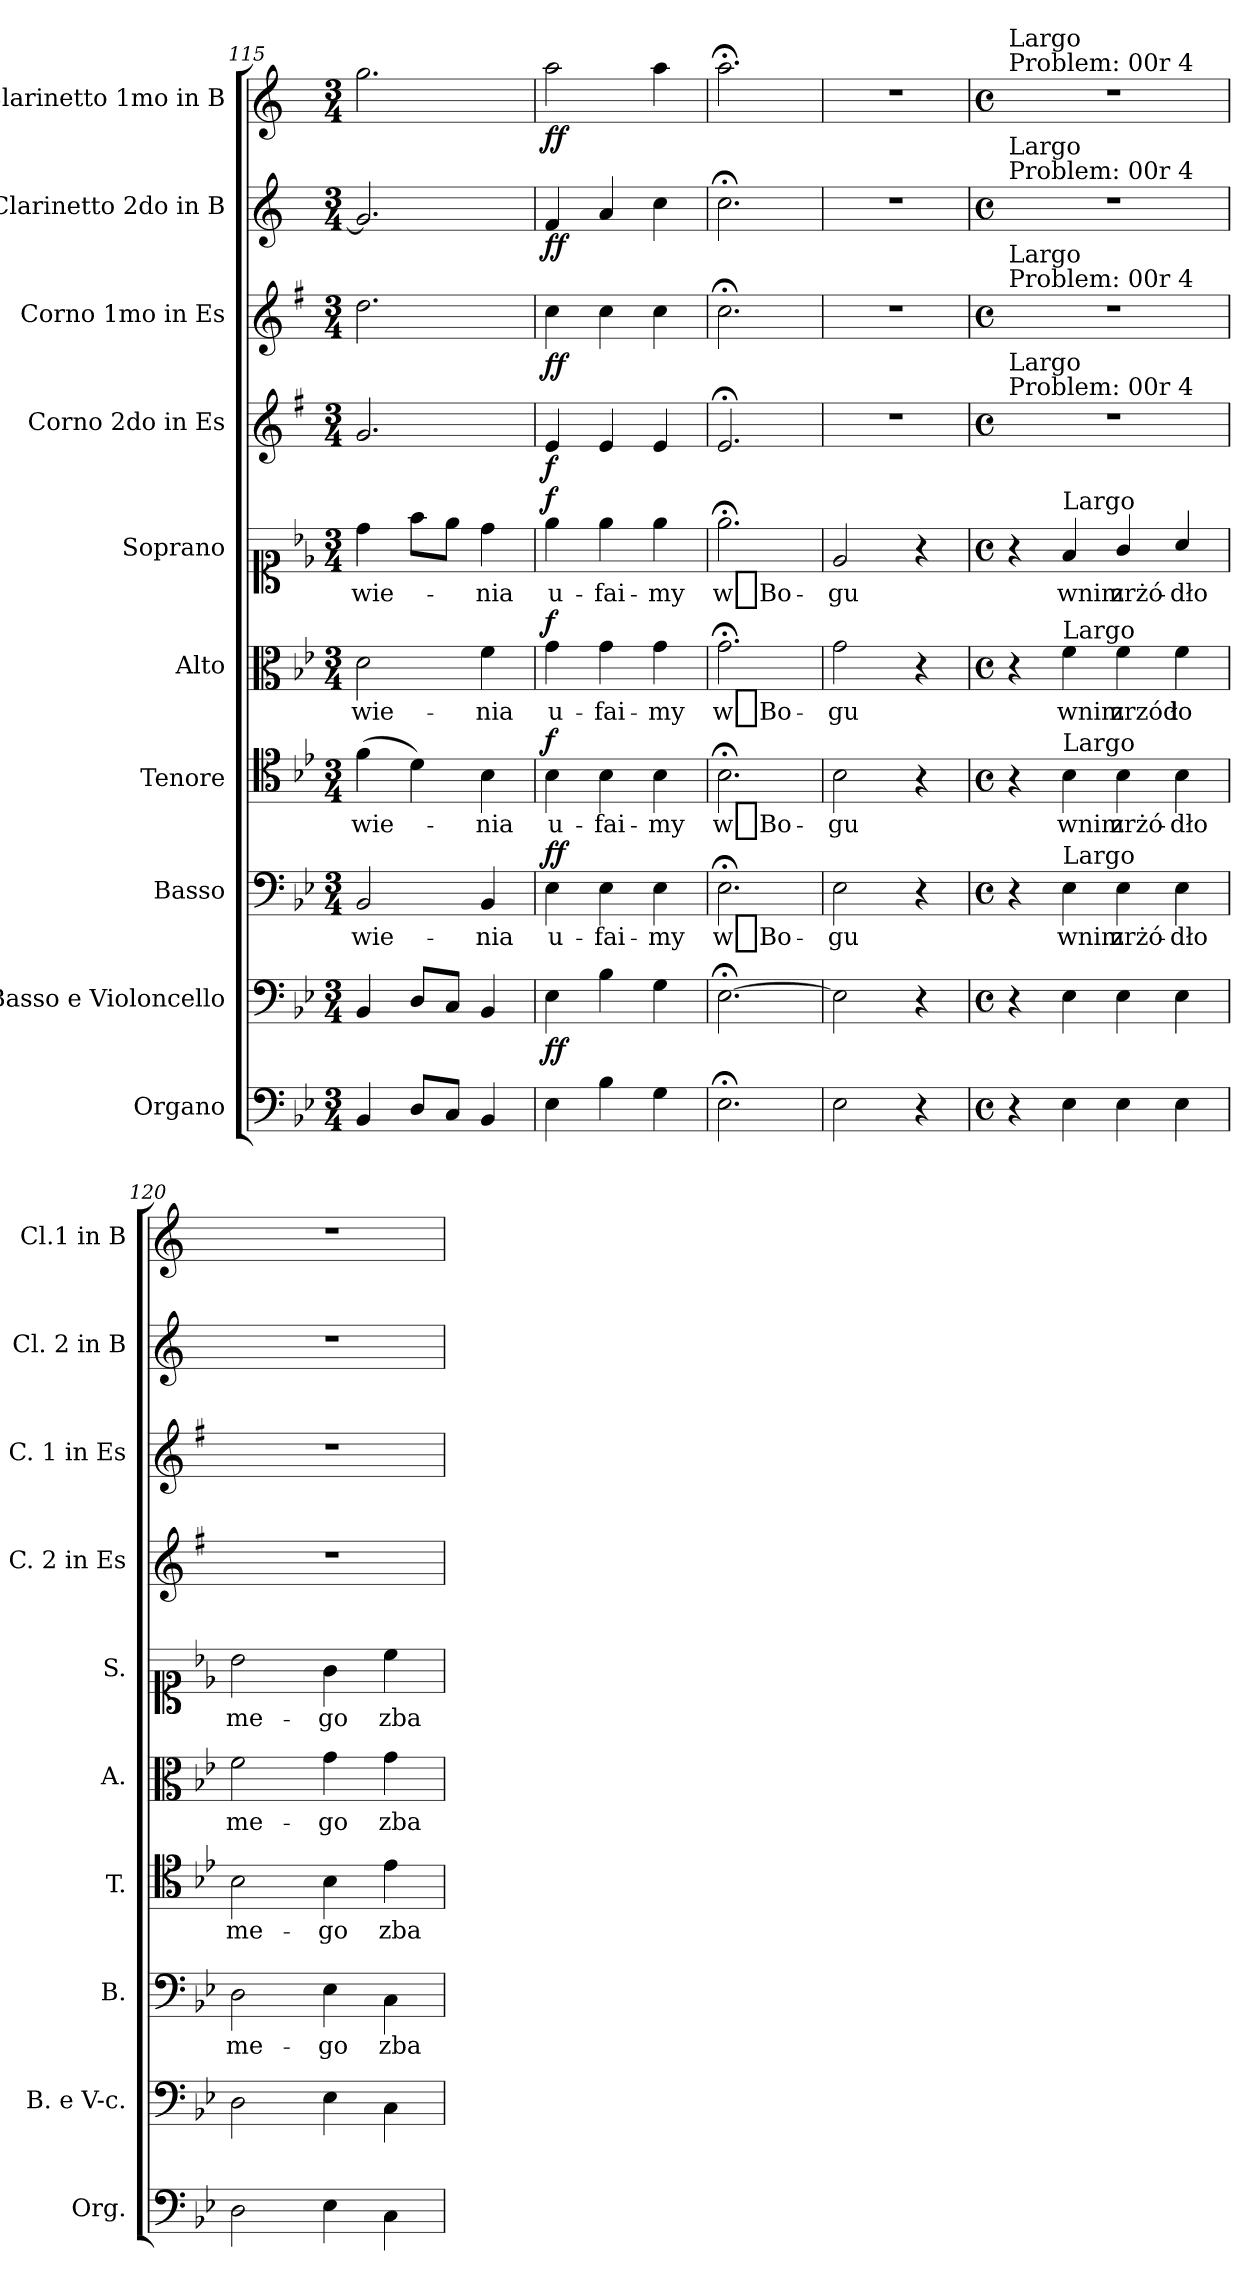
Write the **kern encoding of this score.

**kern	**kern	**dynam	**kern	**text	**dynam	**kern	**text	**dynam	**kern	**text	**dynam	**kern	**text	**dynam	**kern	**dynam	**kern	**dynam	**kern	**dynam	**kern	**dynam
*part10	*part9	*part9	*part8	*part8	*part8	*part7	*part7	*part7	*part6	*part6	*part6	*part5	*part5	*part5	*part4	*part4	*part3	*part3	*part2	*part2	*part1	*part1
*staff10	*staff9	*staff9	*staff8	*staff8	*staff8	*staff7	*staff7	*staff7	*staff6	*staff6	*staff6	*staff5	*staff5	*staff5	*staff4	*staff4	*staff3	*staff3	*staff2	*staff2	*staff1	*staff1
*I"Organo	*I"Basso e Violoncello	*	*I"Basso	*	*	*I"Tenore	*	*	*I"Alto	*	*	*I"Soprano	*	*	*I"Corno 2do in Es	*	*I"Corno 1mo in Es	*	*I"Clarinetto 2do in B	*	*I"Clarinetto 1mo in B	*
*I'Org.	*I'B. e V-c.	*	*I'B.	*	*	*I'T.	*	*	*I'A.	*	*	*I'S.	*	*	*I'C. 2 in Es	*	*I'C. 1 in Es	*	*I'Cl. 2 in B	*	*I'Cl.1 in B	*
*clefF4	*clefF4	*	*clefF4	*	*	*clefC4	*	*	*clefC3	*	*	*clefC1	*	*	*clefG2	*	*clefG2	*	*clefG2	*	*clefG2	*
*	*	*	*	*	*	*	*	*	*	*	*	*	*	*	*ITrd5c9	*	*ITrd5c9	*	*ITrd1c2	*	*ITrd1c2	*
*k[b-e-]	*k[b-e-]	*	*k[b-e-]	*	*	*k[b-e-]	*	*	*k[b-e-]	*	*	*k[b-e-]	*	*	*k[b-e-]	*	*k[b-e-]	*	*k[b-e-]	*	*k[b-e-]	*
*M3/4	*M3/4	*	*M3/4	*	*	*M3/4	*	*	*M3/4	*	*	*M3/4	*	*	*M3/4	*	*M3/4	*	*M3/4	*	*M3/4	*
=115	=115	=115	=115	=115	=115	=115	=115	=115	=115	=115	=115	=115	=115	=115	=115	=115	=115	=115	=115	=115	=115	=115
4BB-/	4BB-/	.	2BB-/	-wie-	.	(>4f\	-wie-	.	2d\	-wie-	.	4dd\	-wie-	.	2.B-/	.	2.f\	.	2.f/]	.	2.ff\	.
8D/L	8D/L	.	.	.	.	4d\)	.	.	.	.	.	8ff\L	.	.	.	.	.	.	.	.	.	.
8C/J	8C/J	.	.	.	.	.	.	.	.	.	.	8ee-\J	.	.	.	.	.	.	.	.	.	.
4BB-/	4BB-/	.	4BB-/	-nia	.	4B-\	-nia	.	4f\	-nia	.	4dd\	-nia	.	.	.	.	.	.	.	.	.
=116	=116	=116	=116	=116	=116	=116	=116	=116	=116	=116	=116	=116	=116	=116	=116	=116	=116	=116	=116	=116	=116	=116
!	!	!	!	!	!LO:DY:a	!	!	!LO:DY:a	!	!	!LO:DY:a	!	!	!LO:DY:a	!	!	!	!	!	!	!	!
4E-\	4E-\	ff	4E-\	u-	ff	4B-\	u-	f	4g\	u-	f	4ee-\	u-	f	4G/	f	4e-\	ff	4e-/	ff	2gg\	ff
4B-\	4B-\	.	4E-\	-fai-	.	4B-\	-fai-	.	4g\	-fai-	.	4ee-\	-fai-	.	4G/	.	4e-\	.	4g/	.	.	.
4G\	4G\	.	4E-\	-my	.	4B-\	-my	.	4g\	-my	.	4ee-\	-my	.	4G/	.	4e-\	.	4b-\	.	4gg\	.
=117	=117	=117	=117	=117	=117	=117	=117	=117	=117	=117	=117	=117	=117	=117	=117	=117	=117	=117	=117	=117	=117	=117
2.E-;<\	[2.E-;<\	.	2.E-;<\	w_Bo-	.	2.B-;<\	w_Bo-	.	2.g;<\	w_Bo-	.	2.ee-;<\	w_Bo-	.	2.G;</	.	2.e-;<\	.	2.b-;<\	.	2.gg;<\	.
=118	=118	=118	=118	=118	=118	=118	=118	=118	=118	=118	=118	=118	=118	=118	=118	=118	=118	=118	=118	=118	=118	=118
2E-\	2E-\]	.	2E-\	-gu	.	2B-\	-gu	.	2g\	-gu	.	2e-/	-gu	.	2.r	.	2.r	.	2.r	.	2.r	.
4r	4r	.	4r	.	.	4r	.	.	4r	.	.	4r	.	.	.	.	.	.	.	.	.	.
=119	=119	=119	=119	=119	=119	=119	=119	=119	=119	=119	=119	=119	=119	=119	=119	=119	=119	=119	=119	=119	=119	=119
*M4/4	*M4/4	*	*M4/4	*	*	*M4/4	*	*	*M4/4	*	*	*M4/4	*	*	*M4/4	*	*M4/4	*	*M4/4	*	*M4/4	*
*met(c)	*met(c)	*	*met(c)	*	*	*met(c)	*	*	*met(c)	*	*	*met(c)	*	*	*met(c)	*	*met(c)	*	*met(c)	*	*met(c)	*
!	!	!	!	!	!	!	!	!	!	!	!	!	!	!	!	!	!	!	!	!	!LO:TX:a:t=Problem&colon; 00r 4	!
!	!	!	!	!	!	!	!	!	!	!	!	!	!	!	!	!	!	!	!	!	!LO:TX:a:t=Largo	!
!	!	!	!	!	!	!	!	!	!	!	!	!	!	!	!	!	!	!	!LO:TX:a:t=Problem&colon; 00r 4	!	!	!
!	!	!	!	!	!	!	!	!	!	!	!	!	!	!	!	!	!	!	!LO:TX:a:t=Largo	!	!	!
!	!	!	!	!	!	!	!	!	!	!	!	!	!	!	!	!	!LO:TX:a:t=Problem&colon; 00r 4	!	!	!	!	!
!	!	!	!	!	!	!	!	!	!	!	!	!	!	!	!	!	!LO:TX:a:t=Largo	!	!	!	!	!
!	!	!	!	!	!	!	!	!	!	!	!	!	!	!	!LO:TX:a:t=Problem&colon; 00r 4	!	!	!	!	!	!	!
!	!	!	!	!	!	!	!	!	!	!	!	!	!	!	!LO:TX:a:t=Largo	!	!	!	!	!	!	!
4r	4r	.	4r	.	.	4r	.	.	4r	.	.	4r	.	.	1r	.	1r	.	1r	.	1r	.
!	!	!	!	!	!	!	!	!	!	!	!	!LO:TX:a:t=Largo	!	!	!	!	!	!	!	!	!	!
!	!	!	!	!	!	!	!	!	!LO:TX:a:t=Largo	!	!	!	!	!	!	!	!	!	!	!	!	!
!	!	!	!	!	!	!LO:TX:a:t=Largo	!	!	!	!	!	!	!	!	!	!	!	!	!	!	!	!
!	!	!	!LO:TX:a:t=Largo	!	!	!	!	!	!	!	!	!	!	!	!	!	!	!	!	!	!	!
4E-\	4E-\	.	4E-\	wnim	.	4B-\	wnim	.	4f\	wnim	.	4f/	wnim	.	.	.	.	.	.	.	.	.
4E-\	4E-\	.	4E-\	zrżó-	.	4B-\	zrżó-	.	4f\	zrzód-	.	4g/	zrżó-	.	.	.	.	.	.	.	.	.
4E-\	4E-\	.	4E-\	-dło	.	4B-\	-dło	.	4f\	-ło	.	4a/	-dło	.	.	.	.	.	.	.	.	.
=120	=120	=120	=120	=120	=120	=120	=120	=120	=120	=120	=120	=120	=120	=120	=120	=120	=120	=120	=120	=120	=120	=120
2D\	2D\	.	2D\	me-	.	2B-\	me-	.	2f\	me-	.	2b-\	me-	.	1r	.	1r	.	1r	.	1r	.
4E-\	4E-\	.	4E-\	-go	.	4B-\	-go	.	4g\	-go	.	4g\	-go	.	.	.	.	.	.	.	.	.
4C\	4C\	.	4C\	zba-	.	4e-\	zba-	.	4g\	zba-	.	4cc\	zba-	.	.	.	.	.	.	.	.	.
=	=	=	=	=	=	=	=	=	=	=	=	=	=	=	=	=	=	=	=	=	=	=
*-	*-	*-	*-	*-	*-	*-	*-	*-	*-	*-	*-	*-	*-	*-	*-	*-	*-	*-	*-	*-	*-	*-
